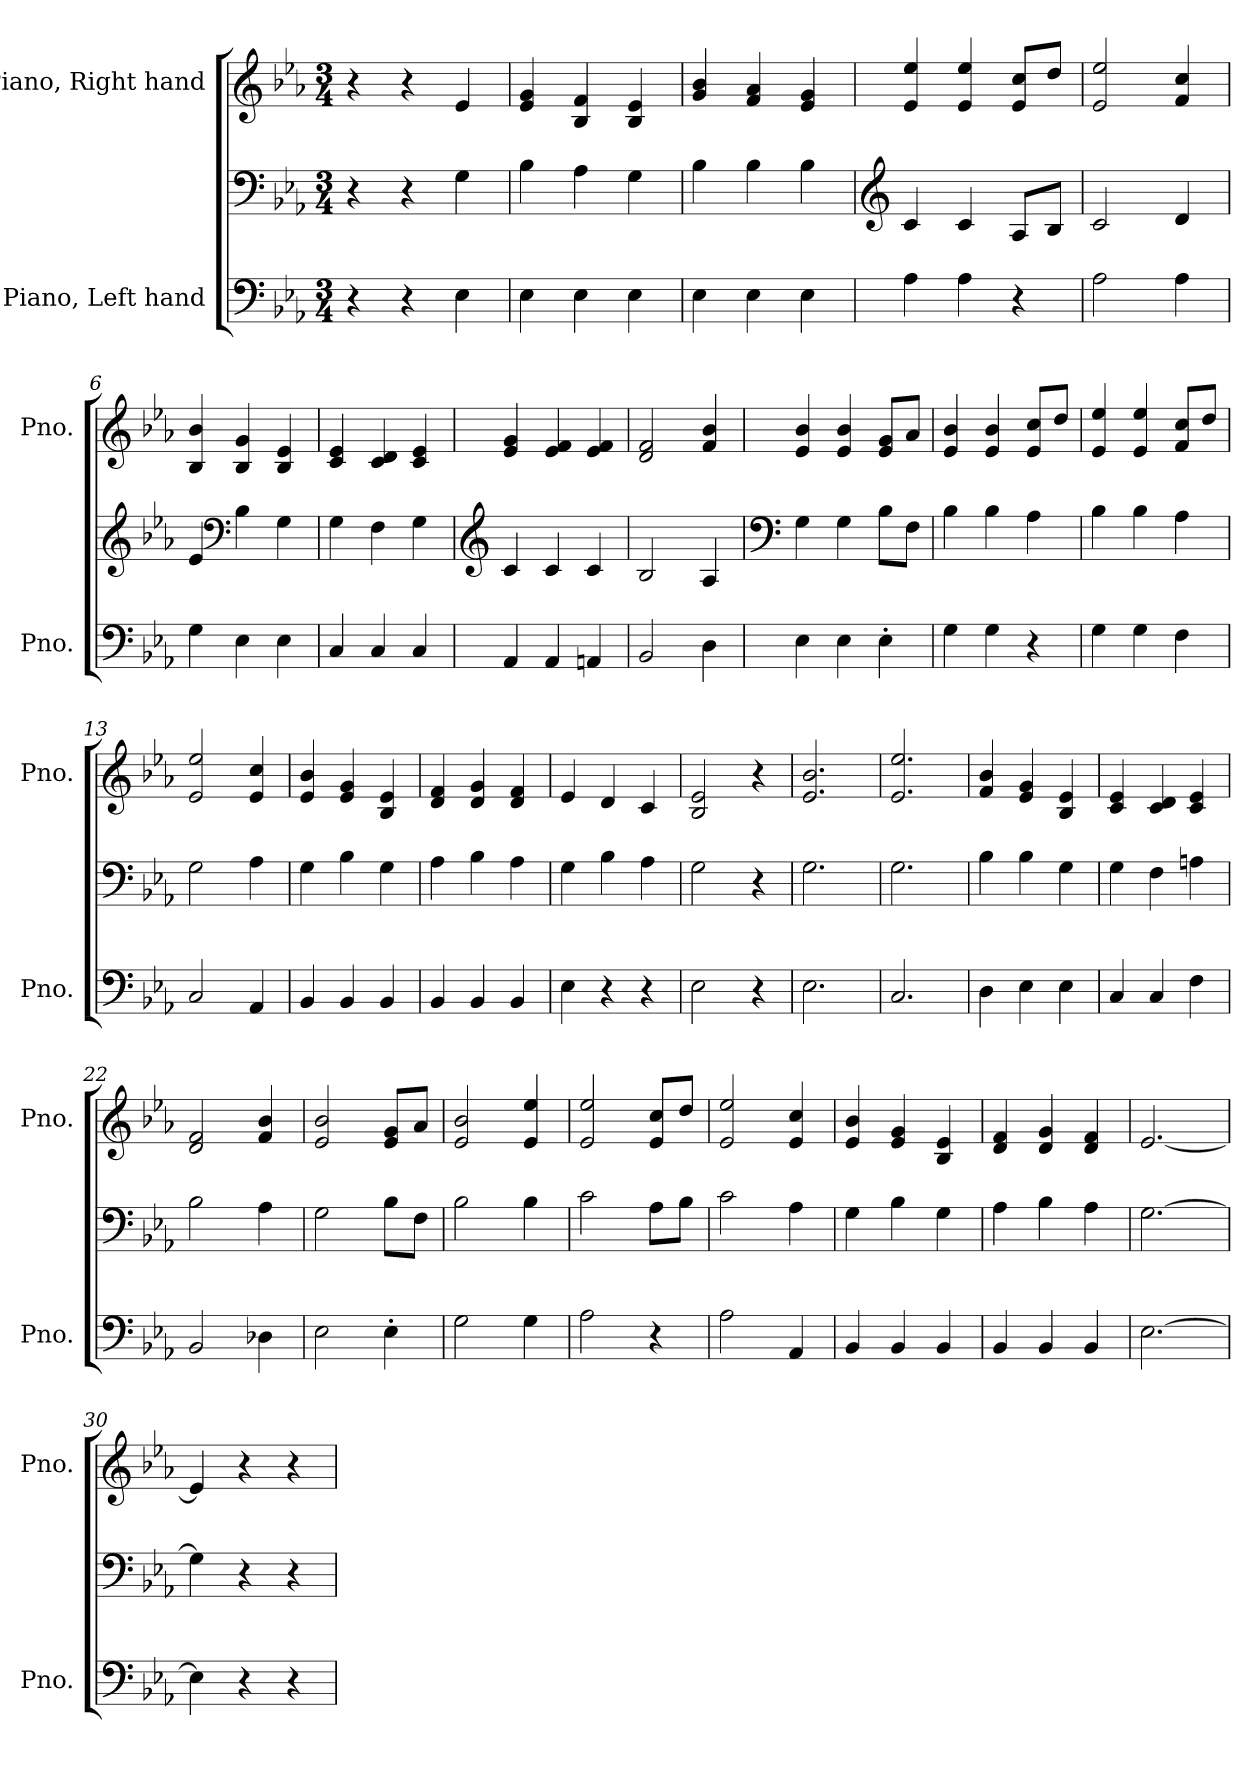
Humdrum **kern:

**kern	**kern	**kern
*part2	*part2	*part1
*staff3	*staff2	*staff1
*I"Piano, Left hand	*	*I"Piano, Right hand
*I'Pno.	*	*I'Pno.
*clefF4	*clefF4	*clefG2
*k[b-e-a-]	*k[b-e-a-]	*k[b-e-a-]
*M3/4	*M3/4	*M3/4
*MM120	*MM120	*MM120
=1	=1	=1
4r	4r	4r
4r	4r	4r
4E-\	4G\	4e-/
=2	=2	=2
4E-\	4B-\	4e-/ 4g/
4E-\	4A-\	4B-/ 4f/
4E-\	4G\	4B-/ 4e-/
=3	=3	=3
4E-\	4B-\	4g/ 4b-/
4E-\	4B-\	4f/ 4a-/
4E-\	4B-\	4e-/ 4g/
=4	=4	=4
*	*clefG2	*
4A-\	4c/	4e-/ 4ee-/
4A-\	4c/	4e-/ 4ee-/
4r	8A-/L	8e-/ 8cc/L
.	8B-/J	8dd/J
=5	=5	=5
2A-\	2c/	2e-/ 2ee-/
4A-\	4d/	4f/ 4cc/
=6	=6	=6
4G\	4e-/	4B-/ 4b-/
*	*clefF4	*
4E-\	4B-\	4B-/ 4g/
4E-\	4G\	4B-/ 4e-/
!!LO:LB:g=z
=7	=7	=7
4C/	4G\	4c/ 4e-/
4C/	4F\	4c/ 4d/
4C/	4G\	4c/ 4e-/
=8	=8	=8
*	*clefG2	*
4AA-/	4c/	4e-/ 4g/
4AA-/	4c/	4e-/ 4f/
4AAn/	4c/	4e-/ 4f/
=9	=9	=9
2BB-/	2B-/	2d/ 2f/
4D\	4A-/	4f/ 4b-/
=10	=10	=10
*	*clefF4	*
4E-\	4G\	4e-/ 4b-/
4E-\	4G\	4e-/ 4b-/
4E-'\	8B-\L	8e-/ 8g/L
.	8F\J	8a-/J
=11	=11	=11
4G\	4B-\	4e-/ 4b-/
4G\	4B-\	4e-/ 4b-/
4r	4A-\	8e-/ 8cc/L
.	.	8dd/J
=12	=12	=12
4G\	4B-\	4e-/ 4ee-/
4G\	4B-\	4e-/ 4ee-/
4F\	4A-\	8f/ 8cc/L
.	.	8dd/J
=13	=13	=13
2C/	2G\	2e-/ 2ee-/
4AA-/	4A-\	4e-/ 4cc/
=14	=14	=14
4BB-/	4G\	4e-/ 4b-/
4BB-/	4B-\	4e-/ 4g/
4BB-/	4G\	4B-/ 4e-/
!!LO:LB:g=z
=15	=15	=15
4BB-/	4A-\	4d/ 4f/
4BB-/	4B-\	4d/ 4g/
4BB-/	4A-\	4d/ 4f/
=16	=16	=16
4E-\	4G\	4e-/
4r	4B-\	4d/
4r	4A-\	4c/
=17	=17	=17
2E-\	2G\	2B-/ 2e-/
4r	4r	4r
=18	=18	=18
2.E-\	2.G\	2.e-/ 2.b-/
=19	=19	=19
2.C/	2.G\	2.e-/ 2.ee-/
=20	=20	=20
4D\	4B-\	4f/ 4b-/
4E-\	4B-\	4e-/ 4g/
4E-\	4G\	4B-/ 4e-/
=21	=21	=21
4C/	4G\	4c/ 4e-/
4C/	4F\	4c/ 4d/
4F\	4An\	4c/ 4e-/
=22	=22	=22
2BB-/	2B-\	2d/ 2f/
4D-X\	4A-\	4f/ 4b-/
=23	=23	=23
2E-\	2G\	2e-/ 2b-/
4E-'\	8B-\L	8e-/ 8g/L
.	8F\J	8a-/J
=24	=24	=24
2G\	2B-\	2e-/ 2b-/
4G\	4B-\	4e-/ 4ee-/
!!LO:LB:g=z
=25	=25	=25
2A-\	2c\	2e-/ 2ee-/
4r	8A-\L	8e-/ 8cc/L
.	8B-\J	8dd/J
=26	=26	=26
2A-\	2c\	2e-/ 2ee-/
4AA-/	4A-\	4e-/ 4cc/
=27	=27	=27
4BB-/	4G\	4e-/ 4b-/
4BB-/	4B-\	4e-/ 4g/
4BB-/	4G\	4B-/ 4e-/
=28	=28	=28
4BB-/	4A-\	4d/ 4f/
4BB-/	4B-\	4d/ 4g/
4BB-/	4A-\	4d/ 4f/
=29	=29	=29
[2.E-\	[2.G\	[2.e-/
=30	=30	=30
4E-\]	4G\]	4e-/]
4r	4r	4r
4r	4r	4r
=	=	=
*-	*-	*-
